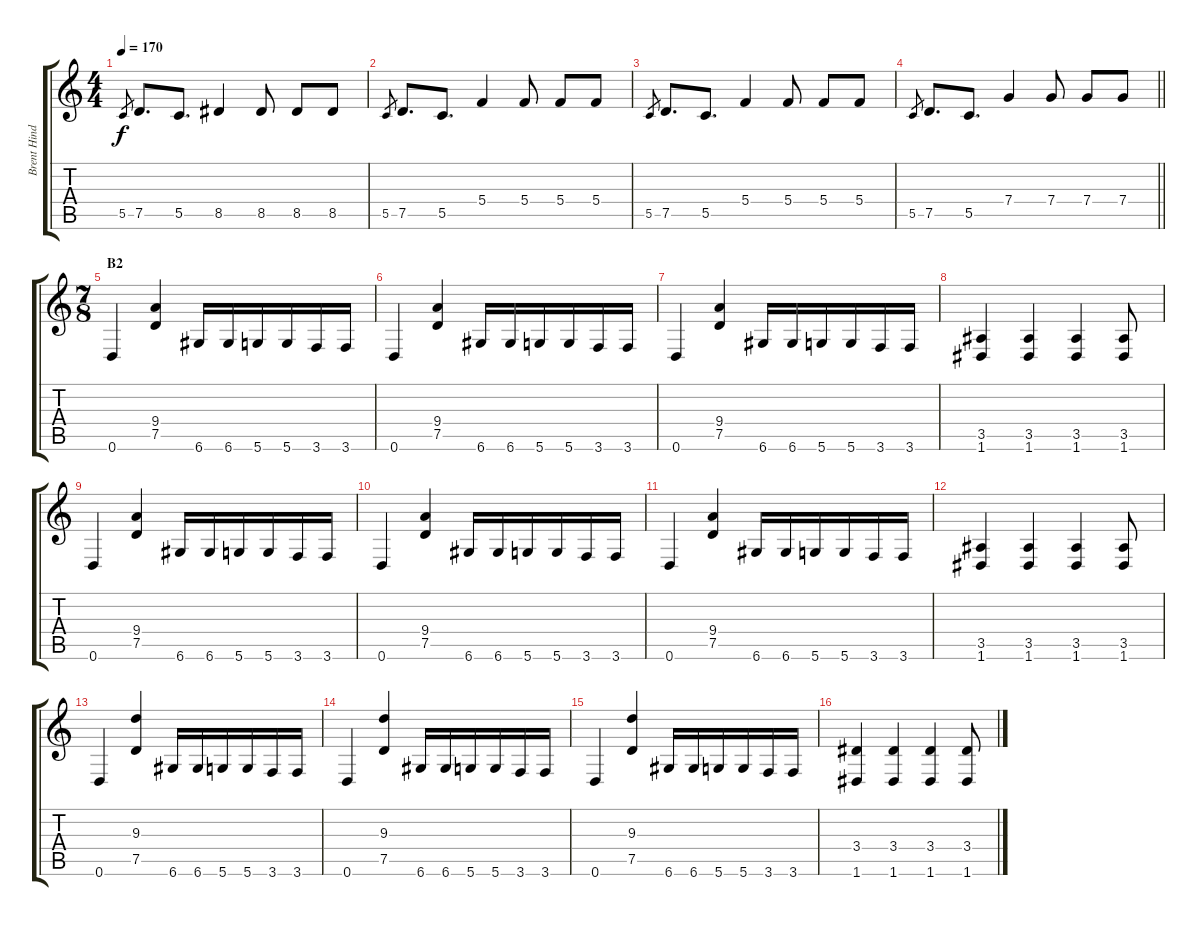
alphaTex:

\track ("Brent Hinds" "Brent Hind") {instrument distortionguitar}
\staff {score tabs}
\tuning (D4 A3 F3 C3 G2 D2) {hide}
\ts (4 4)
\tempo 170
\clef g2
\ks c
5.5.8{gr dy f} 7.5.8{d} 5.5.8{d} 8.5.4 8.5.8 8.5.8 8.5.8 |
5.5.8{gr} 7.5.8{d} 5.5.8{d} 5.4.4 5.4.8 5.4.8 5.4.8 |
5.5.8{gr} 7.5.8{d} 5.5.8{d} 5.4.4 5.4.8 5.4.8 5.4.8 |
\barLineRight lightlight
5.5.8{gr} 7.5.8{d} 5.5.8{d} 7.4.4 7.4.8 7.4.8 7.4.8 |
\ts (7 8)
\section ("" "B2")
0.6.4 (9.4 7.5).4 6.6.16 6.6.16 5.6.16 5.6.16 3.6.16 3.6.16 |
0.6.4 (9.4 7.5).4 6.6.16 6.6.16 5.6.16 5.6.16 3.6.16 3.6.16 |
0.6.4 (9.4 7.5).4 6.6.16 6.6.16 5.6.16 5.6.16 3.6.16 3.6.16 |
(3.5 1.6).4 (3.5 1.6).4 (3.5 1.6).4 (3.5 1.6).8 |
0.6.4 (9.4 7.5).4 6.6.16 6.6.16 5.6.16 5.6.16 3.6.16 3.6.16 |
0.6.4 (9.4 7.5).4 6.6.16 6.6.16 5.6.16 5.6.16 3.6.16 3.6.16 |
0.6.4 (9.4 7.5).4 6.6.16 6.6.16 5.6.16 5.6.16 3.6.16 3.6.16 |
(3.5 1.6).4 (3.5 1.6).4 (3.5 1.6).4 (3.5 1.6).8 |
0.6.4 (9.3 7.5).4 6.6.16 6.6.16 5.6.16 5.6.16 3.6.16 3.6.16 |
0.6.4 (9.3 7.5).4 6.6.16 6.6.16 5.6.16 5.6.16 3.6.16 3.6.16 |
0.6.4 (9.3 7.5).4 6.6.16 6.6.16 5.6.16 5.6.16 3.6.16 3.6.16 |
(3.4 1.6).4 (3.4 1.6).4 (3.4 1.6).4 (3.4 1.6).8
